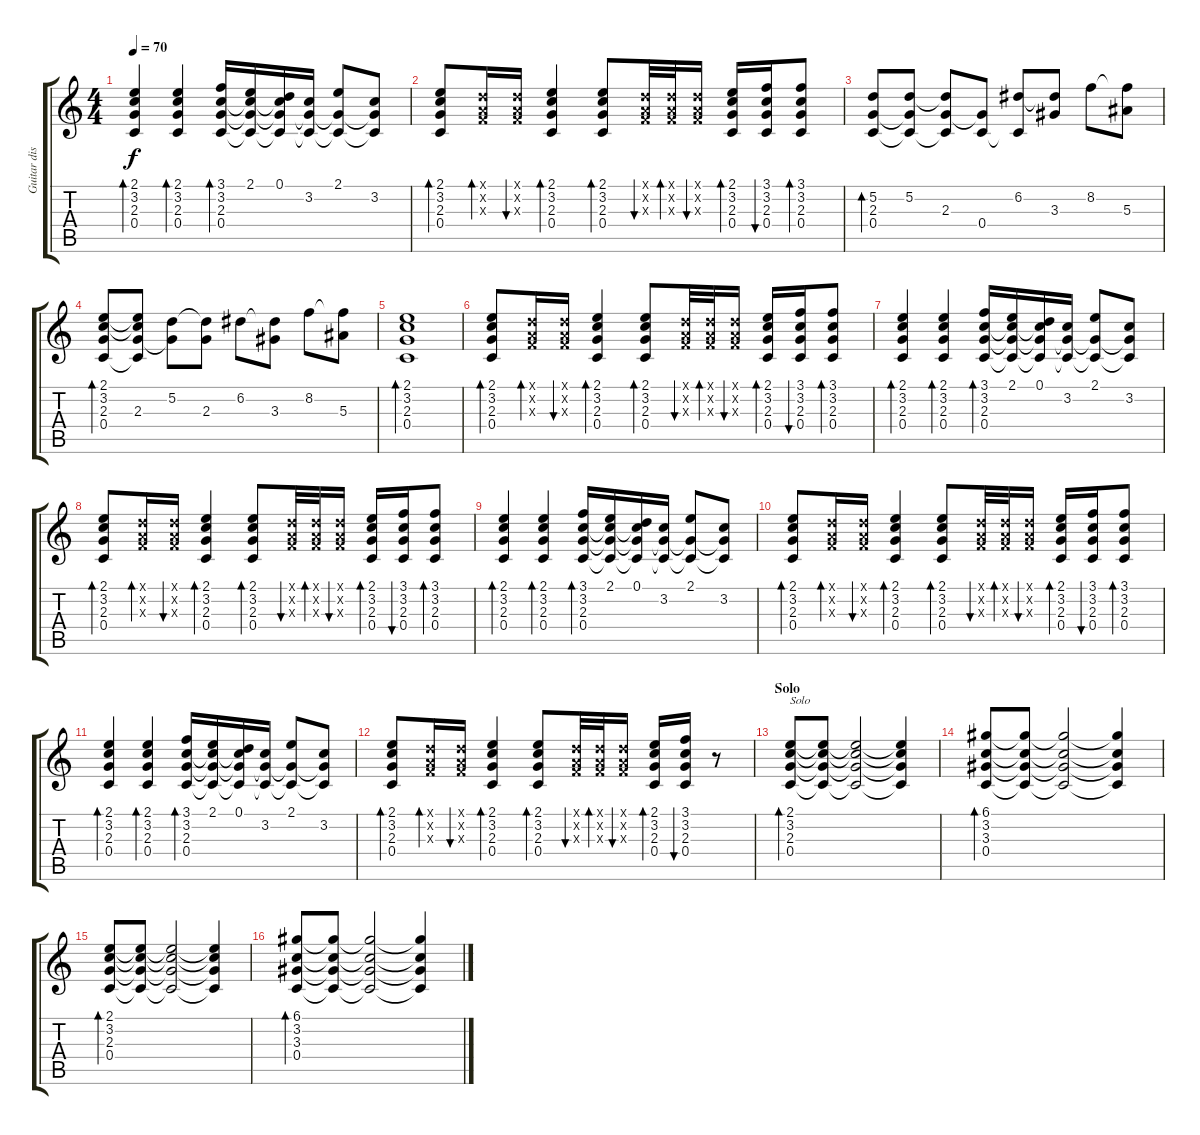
\track ("Guitar distortion 2" "Guitar dis") {instrument distortionguitar}
\staff {score tabs}
\tuning (D4 A3 F3 C3 G2 D2) {hide}
\ts (4 4)
\tempo 70
\clef g2
\ks c
(2.1 3.2 2.3 0.4).4{bd 60 dy f} (2.1 3.2 2.3 0.4).4{bd 60} (3.1 3.2 2.3 0.4).16{bd 60} (2.1 3.2{t} 2.3{t} 0.4{t}).16 (0.1 3.2{t} 2.3{t} 0.4{t}).16 (3.2 2.3{t} 0.4{t}).16 (2.1 2.3{t} 0.4{t}).8 (3.2 2.3{t} 0.4{t}).8 |
(2.1 3.2 2.3 0.4).8{bd 60} (0.1{x} 0.2{x} 0.3{x}).16{bd 60} (0.1{x} 0.2{x} 0.3{x}).16{bu 60} (2.1 3.2 2.3 0.4).4{bd 60} (2.1 3.2 2.3 0.4).8{bd 60} (0.1{x} 0.2{x} 0.3{x}).32{bu 60} (0.1{x} 0.2{x} 0.3{x}).32{bd 60} (0.1{x} 0.2{x} 0.3{x}).16{bu 60} (2.1 3.2 2.3 0.4).16{bd 60} (3.1 3.2 2.3 0.4).16{bu 60} (3.1 3.2 2.3 0.4).8{bd 60} |
(5.2 2.3 0.4).8{bd 240} (5.2 2.3{t} 0.4{t}).8 (5.2{t} 2.3 0.4{t}).8 (2.3{t} 0.4).8 (6.2 0.4{t}).8 (6.2{t} 3.3).8 8.2.8 (8.2{t} 5.3).8 |
(2.1 3.2 2.3 0.4).8{bd 240} (2.1{t} 3.2{t} 2.3 0.4{t}).8 (5.2 2.3{t}).8 (5.2{t} 2.3).8 6.2.8 (6.2{t} 3.3).8 8.2.8 (8.2{t} 5.3).8 |
(2.1 3.2 2.3 0.4).1{bd 60} |
(2.1 3.2 2.3 0.4).8{bd 60} (0.1{x} 0.2{x} 0.3{x}).16{bd 60} (0.1{x} 0.2{x} 0.3{x}).16{bu 60} (2.1 3.2 2.3 0.4).4{bd 60} (2.1 3.2 2.3 0.4).8{bd 60} (0.1{x} 0.2{x} 0.3{x}).32{bu 60} (0.1{x} 0.2{x} 0.3{x}).32{bd 60} (0.1{x} 0.2{x} 0.3{x}).16{bu 60} (2.1 3.2 2.3 0.4).16{bd 60} (3.1 3.2 2.3 0.4).16{bu 60} (3.1 3.2 2.3 0.4).8{bd 60} |
(2.1 3.2 2.3 0.4).4{bd 60} (2.1 3.2 2.3 0.4).4{bd 60} (3.1 3.2 2.3 0.4).16{bd 60} (2.1 3.2{t} 2.3{t} 0.4{t}).16 (0.1 3.2{t} 2.3{t} 0.4{t}).16 (3.2 2.3{t} 0.4{t}).16 (2.1 2.3{t} 0.4{t}).8 (3.2 2.3{t} 0.4{t}).8 |
(2.1 3.2 2.3 0.4).8{bd 60} (0.1{x} 0.2{x} 0.3{x}).16{bd 60} (0.1{x} 0.2{x} 0.3{x}).16{bu 60} (2.1 3.2 2.3 0.4).4{bd 60} (2.1 3.2 2.3 0.4).8{bd 60} (0.1{x} 0.2{x} 0.3{x}).32{bu 60} (0.1{x} 0.2{x} 0.3{x}).32{bd 60} (0.1{x} 0.2{x} 0.3{x}).16{bu 60} (2.1 3.2 2.3 0.4).16{bd 60} (3.1 3.2 2.3 0.4).16{bu 60} (3.1 3.2 2.3 0.4).8{bd 60} |
(2.1 3.2 2.3 0.4).4{bd 60} (2.1 3.2 2.3 0.4).4{bd 60} (3.1 3.2 2.3 0.4).16{bd 60} (2.1 3.2{t} 2.3{t} 0.4{t}).16 (0.1 3.2{t} 2.3{t} 0.4{t}).16 (3.2 2.3{t} 0.4{t}).16 (2.1 2.3{t} 0.4{t}).8 (3.2 2.3{t} 0.4{t}).8 |
(2.1 3.2 2.3 0.4).8{bd 60} (0.1{x} 0.2{x} 0.3{x}).16{bd 60} (0.1{x} 0.2{x} 0.3{x}).16{bu 60} (2.1 3.2 2.3 0.4).4{bd 60} (2.1 3.2 2.3 0.4).8{bd 60} (0.1{x} 0.2{x} 0.3{x}).32{bu 60} (0.1{x} 0.2{x} 0.3{x}).32{bd 60} (0.1{x} 0.2{x} 0.3{x}).16{bu 60} (2.1 3.2 2.3 0.4).16{bd 60} (3.1 3.2 2.3 0.4).16{bu 60} (3.1 3.2 2.3 0.4).8{bd 60} |
(2.1 3.2 2.3 0.4).4{bd 60} (2.1 3.2 2.3 0.4).4{bd 60} (3.1 3.2 2.3 0.4).16{bd 60} (2.1 3.2{t} 2.3{t} 0.4{t}).16 (0.1 3.2{t} 2.3{t} 0.4{t}).16 (3.2 2.3{t} 0.4{t}).16 (2.1 2.3{t} 0.4{t}).8 (3.2 2.3{t} 0.4{t}).8 |
(2.1 3.2 2.3 0.4).8{bd 60} (0.1{x} 0.2{x} 0.3{x}).16{bd 60} (0.1{x} 0.2{x} 0.3{x}).16{bu 60} (2.1 3.2 2.3 0.4).4{bd 60} (2.1 3.2 2.3 0.4).8{bd 60} (0.1{x} 0.2{x} 0.3{x}).32{bu 60} (0.1{x} 0.2{x} 0.3{x}).32{bd 60} (0.1{x} 0.2{x} 0.3{x}).16{bu 60} (2.1 3.2 2.3 0.4).16{bd 60} (3.1 3.2 2.3 0.4).16{bu 60} r.8 |
\section ("" "Solo")
(2.1 3.2 2.3 0.4).8{bd 240 txt "Solo"} (2.1{t} 3.2{t} 2.3{t} 0.4{t}).8 (2.1{t} 3.2{t} 2.3{t} 0.4{t}).2 (2.1{t} 3.2{t} 2.3{t} 0.4{t}).4 |
(6.1 3.2 3.3 0.4).8{bd 240} (6.1{t} 3.2{t} 3.3{t} 0.4{t}).8 (6.1{t} 3.2{t} 3.3{t} 0.4{t}).2 (6.1{t} 3.2{t} 3.3{t} 0.4{t}).4 |
(2.1 3.2 2.3 0.4).8{bd 240} (2.1{t} 3.2{t} 2.3{t} 0.4{t}).8 (2.1{t} 3.2{t} 2.3{t} 0.4{t}).2 (2.1{t} 3.2{t} 2.3{t} 0.4{t}).4 |
(6.1 3.2 3.3 0.4).8{bd 240} (6.1{t} 3.2{t} 3.3{t} 0.4{t}).8 (6.1{t} 3.2{t} 3.3{t} 0.4{t}).2 (6.1{t} 3.2{t} 3.3{t} 0.4{t}).4
